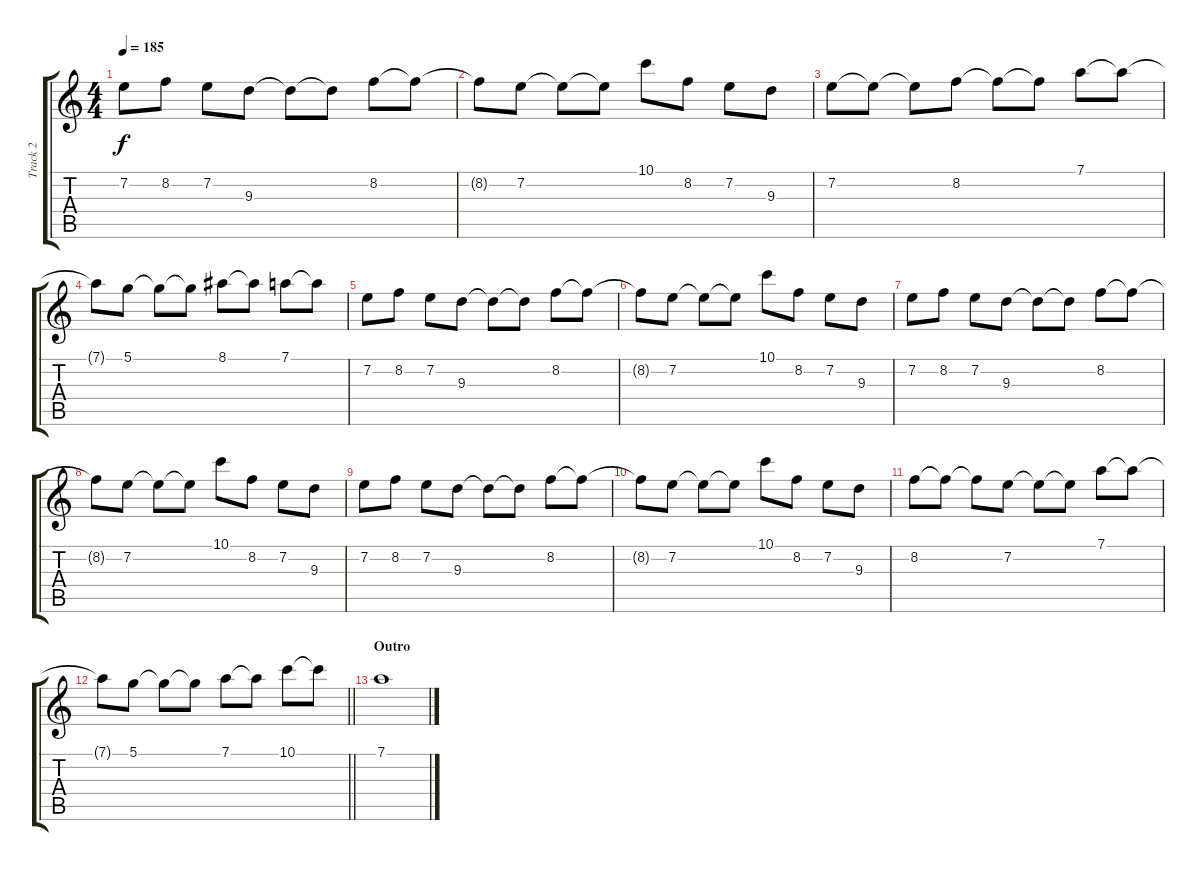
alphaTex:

\track ("Track 2" "Track 2") {instrument distortionguitar}
\staff {score tabs}
\tuning (D4 A3 F3 C3 G2 C2) {hide}
\ts (4 4)
\tempo 185
\clef g2
\ks c
7.2.8{dy f} 8.2.8 7.2.8 9.3.8 9.3{t}.8 9.3{t}.8 8.2.8 8.2{t}.8 |
8.2{t}.8 7.2.8 7.2{t}.8 7.2{t}.8 10.1.8 8.2.8 7.2.8 9.3.8 |
7.2.8 7.2{t}.8 7.2{t}.8 8.2.8 8.2{t}.8 8.2{t}.8 7.1.8 7.1{t}.8 |
7.1{t}.8 5.1.8 5.1{t}.8 5.1{t}.8 8.1.8 8.1{t}.8 7.1.8 7.1{t}.8 |
7.2.8 8.2.8 7.2.8 9.3.8 9.3{t}.8 9.3{t}.8 8.2.8 8.2{t}.8 |
8.2{t}.8 7.2.8 7.2{t}.8 7.2{t}.8 10.1.8 8.2.8 7.2.8 9.3.8 |
7.2.8 8.2.8 7.2.8 9.3.8 9.3{t}.8 9.3{t}.8 8.2.8 8.2{t}.8 |
8.2{t}.8 7.2.8 7.2{t}.8 7.2{t}.8 10.1.8 8.2.8 7.2.8 9.3.8 |
7.2.8 8.2.8 7.2.8 9.3.8 9.3{t}.8 9.3{t}.8 8.2.8 8.2{t}.8 |
8.2{t}.8 7.2.8 7.2{t}.8 7.2{t}.8 10.1.8 8.2.8 7.2.8 9.3.8 |
8.2.8 8.2{t}.8 8.2{t}.8 7.2.8 7.2{t}.8 7.2{t}.8 7.1.8 7.1{t}.8 |
\barLineRight lightlight
7.1{t}.8 5.1.8 5.1{t}.8 5.1{t}.8 7.1.8 7.1{t}.8 10.1.8 10.1{t}.8 |
\section ("" "Outro")
7.1.1
